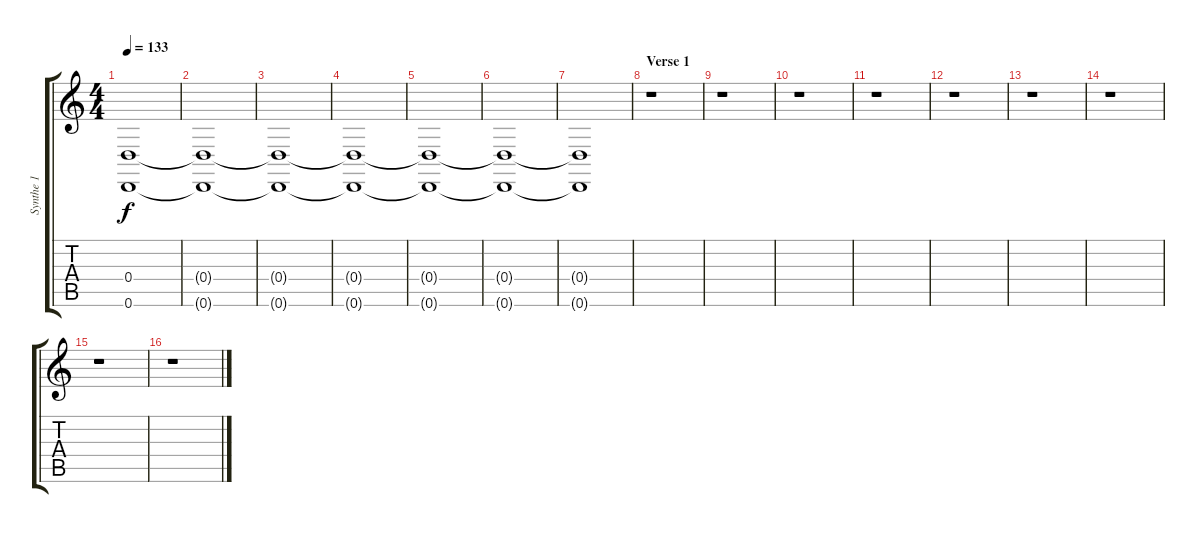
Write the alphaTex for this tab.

\track ("Synthe 1" "Synthe 1") {instrument pad2warm}
\staff {score tabs}
\tuning (E4 B3 G3 D3 A2 D2) {hide}
\ts (4 4)
\tempo 133
\clef g2
\ks c
(0.4{t} 0.6{t}).1{dy f} |
(0.4{t} 0.6{t}).1 |
(0.4{t} 0.6{t}).1 |
(0.4{t} 0.6{t}).1 |
(0.4{t} 0.6{t}).1 |
(0.4{t} 0.6{t}).1 |
(0.4{t} 0.6{t}).1{volume 3} |
\section ("" "Verse 1")
r.1{volume 11} |
r.1 |
r.1 |
r.1 |
r.1 |
r.1 |
r.1 |
r.1 |
r.1
